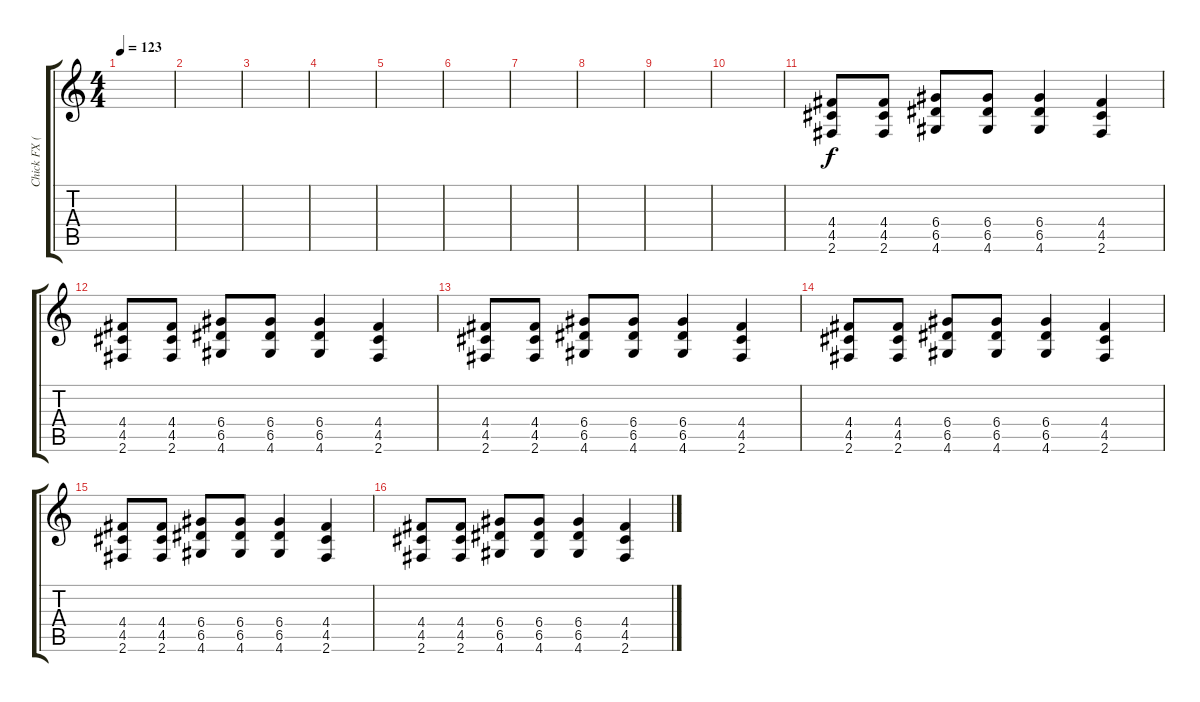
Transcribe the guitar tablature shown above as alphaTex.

\track ("Chick FX (Guitar)" "Chick FX (") {instrument distortionguitar}
\staff {score tabs}
\tuning (E4 B3 G3 D3 A2 E2) {hide}
\ts (4 4)
\tempo 123
\clef g2
\ks c
|
|
|
|
|
|
|
|
|
|
(4.4 4.5 2.6).8 (4.4 4.5 2.6).8 (6.4 6.5 4.6).8 (6.4 6.5 4.6).8 (6.4 6.5 4.6).4 (4.4 4.5 2.6).4 |
(4.4 4.5 2.6).8 (4.4 4.5 2.6).8 (6.4 6.5 4.6).8 (6.4 6.5 4.6).8 (6.4 6.5 4.6).4 (4.4 4.5 2.6).4 |
(4.4 4.5 2.6).8 (4.4 4.5 2.6).8 (6.4 6.5 4.6).8 (6.4 6.5 4.6).8 (6.4 6.5 4.6).4 (4.4 4.5 2.6).4 |
(4.4 4.5 2.6).8 (4.4 4.5 2.6).8 (6.4 6.5 4.6).8 (6.4 6.5 4.6).8 (6.4 6.5 4.6).4 (4.4 4.5 2.6).4 |
(4.4 4.5 2.6).8 (4.4 4.5 2.6).8 (6.4 6.5 4.6).8 (6.4 6.5 4.6).8 (6.4 6.5 4.6).4 (4.4 4.5 2.6).4 |
(4.4 4.5 2.6).8 (4.4 4.5 2.6).8 (6.4 6.5 4.6).8 (6.4 6.5 4.6).8 (6.4 6.5 4.6).4 (4.4 4.5 2.6).4
